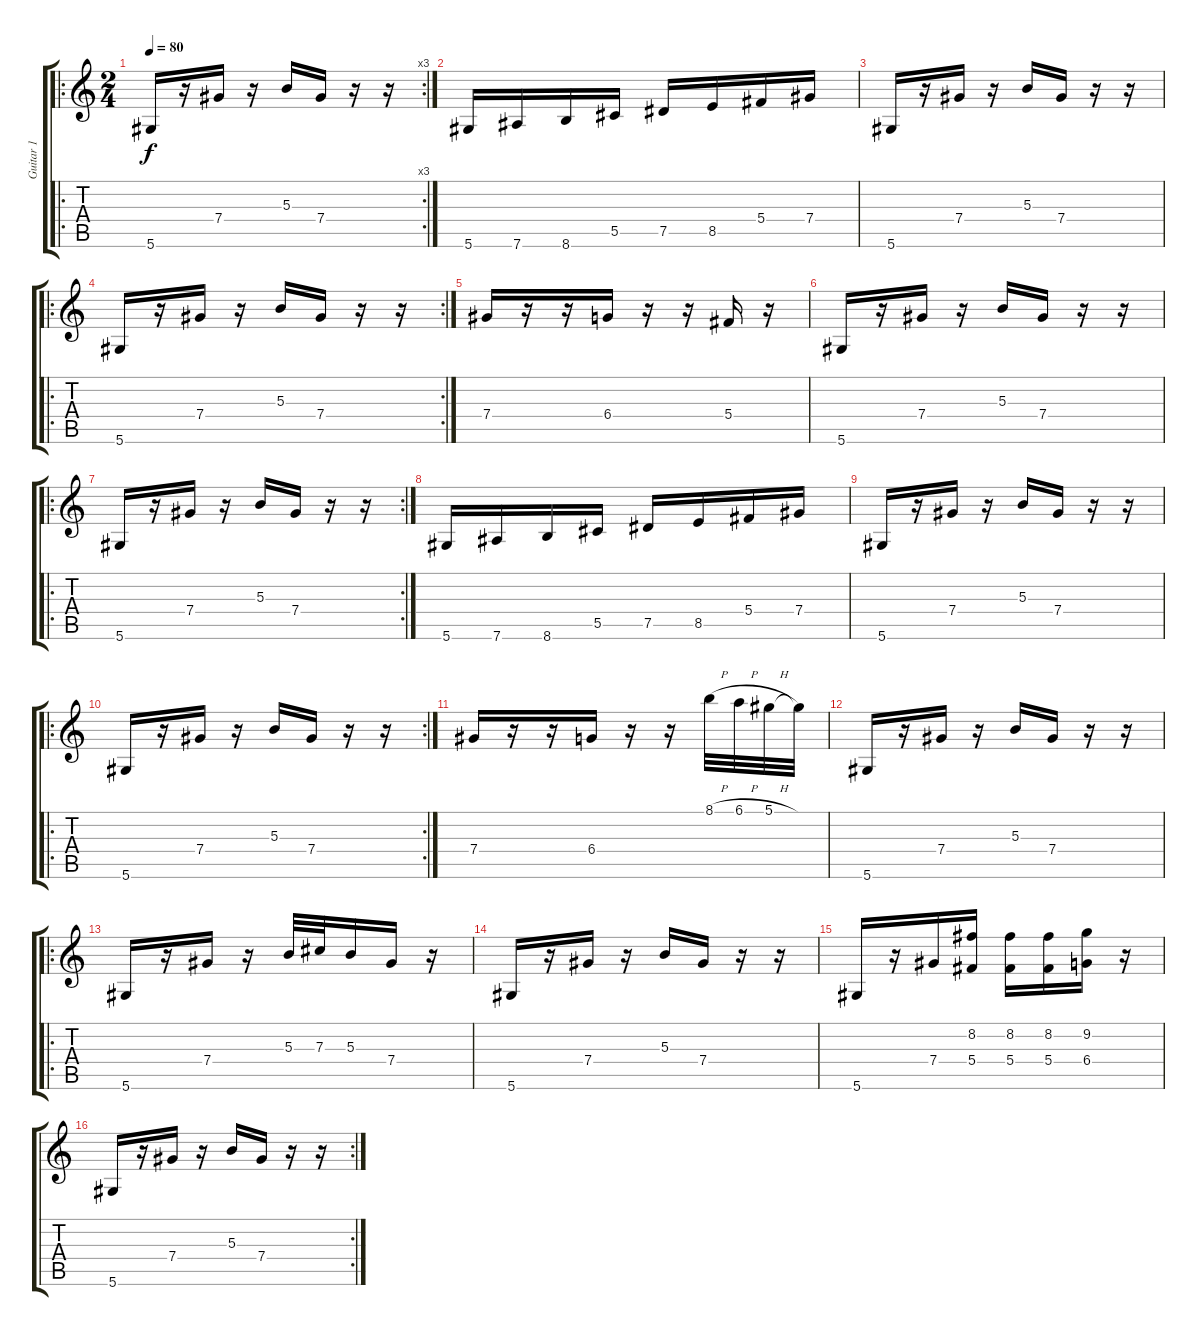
\track ("Guitar 1" "Guitar 1") {instrument distortionguitar}
\staff {score tabs}
\tuning (Eb4 Bb3 Gb3 Db3 Ab2 Eb2) {hide}
\ro
\rc 3
\ts (2 4)
\tempo 80
\clef g2
\ks c
5.6.16{dy f instrument distortionguitar} r.16 7.4.16 r.16 5.3.16 7.4.16 r.16 r.16 |
5.6.16 7.6.16 8.6.16 5.5.16 7.5.16 8.5.16 5.4.16 7.4.16 |
5.6.16 r.16 7.4.16 r.16 5.3.16 7.4.16 r.16 r.16 |
\ro
\rc 2
5.6.16 r.16 7.4.16 r.16 5.3.16 7.4.16 r.16 r.16 |
7.4.16 r.16 r.16 6.4.16 r.16 r.16 5.4.16 r.16 |
5.6.16 r.16 7.4.16 r.16 5.3.16 7.4.16 r.16 r.16 |
\ro
\rc 2
5.6.16 r.16 7.4.16 r.16 5.3.16 7.4.16 r.16 r.16 |
5.6.16 7.6.16 8.6.16 5.5.16 7.5.16 8.5.16 5.4.16 7.4.16 |
5.6.16 r.16 7.4.16 r.16 5.3.16 7.4.16 r.16 r.16 |
\ro
\rc 2
5.6.16 r.16 7.4.16 r.16 5.3.16 7.4.16 r.16 r.16 |
7.4.16 r.16 r.16 6.4.16 r.16 r.16 8.1{h}.32 6.1{h}.32 5.1{h}.32 5.1{t}.32 |
5.6.16 r.16 7.4.16 r.16 5.3.16 7.4.16 r.16 r.16 |
\ro
5.6.16 r.16 7.4.16 r.16 5.3.32 7.3.32 5.3.16 7.4.16 r.16 |
5.6.16 r.16 7.4.16 r.16 5.3.16 7.4.16 r.16 r.16 |
5.6.16 r.16 7.4.16 (8.2 5.4).16 (8.2 5.4).16 (8.2 5.4).16 (9.2 6.4).16 r.16 |
\rc 2
5.6.16 r.16 7.4.16 r.16 5.3.16 7.4.16 r.16 r.16
